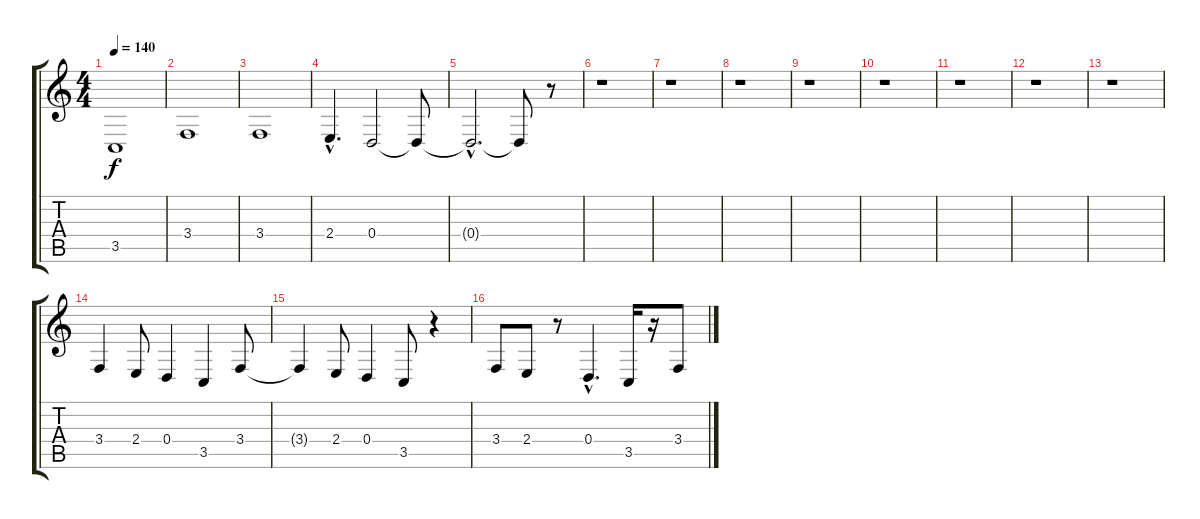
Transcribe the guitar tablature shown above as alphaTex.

\track "" {instrument trombone}
\staff {score tabs}
\tuning (E4 B3 G3 D3 A2 E2) {hide}
\ts (4 4)
\tempo 140
\clef g2
\ks c
3.5{t}.1{dy f} |
3.4.1 |
3.4.1 |
2.4{hac}.4{d} 0.4.2 0.4{t}.8 |
0.4{hac t}.2{d} 0.4{t}.8 r.8 |
r.1 |
r.1 |
r.1 |
r.1 |
r.1 |
r.1 |
r.1 |
r.1 |
3.4.4 2.4.8 0.4.4 3.5.4 3.4.8 |
3.4{t}.4 2.4.8 0.4.4 3.5.8 r.4 |
3.4.8 2.4.8 r.8 0.4{hac}.4{d} 3.5.16 r.16 3.4.8
